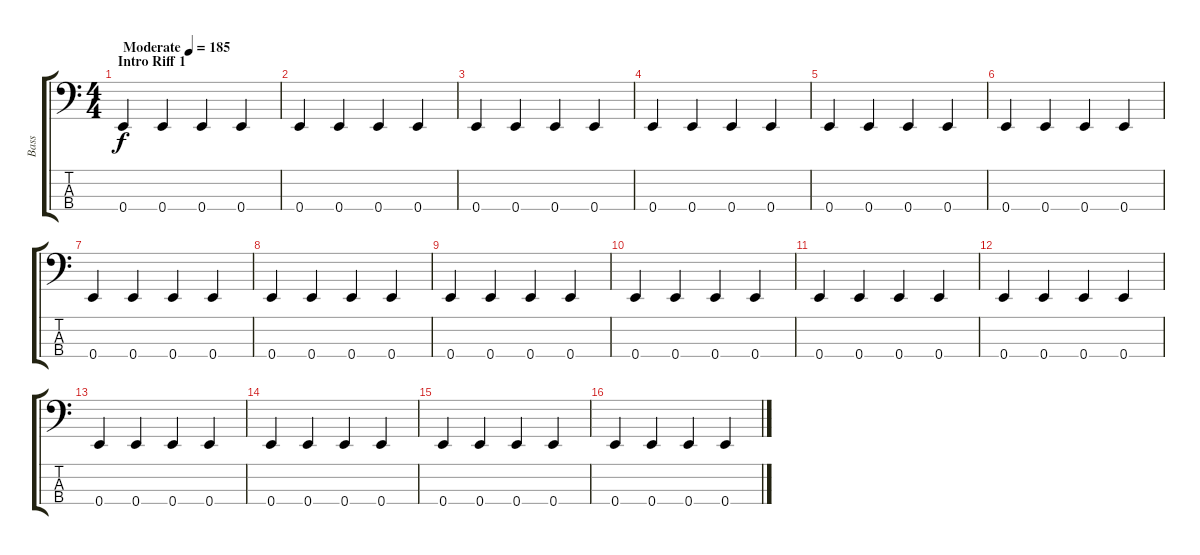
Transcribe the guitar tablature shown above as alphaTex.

\track ("Bass" "Bass") {instrument electricbassfinger}
\staff {score tabs}
\tuning (G2 D2 A1 E1) {hide}
\ts (4 4)
\section ("" "Intro Riff 1")
\tempo (185 "Moderate")
\clef f4
\ks c
0.4.4{dy f instrument electricbassfinger} 0.4.4 0.4.4 0.4.4 |
0.4.4 0.4.4 0.4.4 0.4.4 |
0.4.4 0.4.4 0.4.4 0.4.4 |
0.4.4 0.4.4 0.4.4 0.4.4 |
0.4.4 0.4.4 0.4.4 0.4.4 |
0.4.4 0.4.4 0.4.4 0.4.4 |
0.4.4 0.4.4 0.4.4 0.4.4 |
0.4.4 0.4.4 0.4.4 0.4.4 |
0.4.4 0.4.4 0.4.4 0.4.4 |
0.4.4 0.4.4 0.4.4 0.4.4 |
0.4.4 0.4.4 0.4.4 0.4.4 |
0.4.4 0.4.4 0.4.4 0.4.4 |
0.4.4 0.4.4 0.4.4 0.4.4 |
0.4.4 0.4.4 0.4.4 0.4.4 |
0.4.4 0.4.4 0.4.4 0.4.4 |
0.4.4 0.4.4 0.4.4 0.4.4
